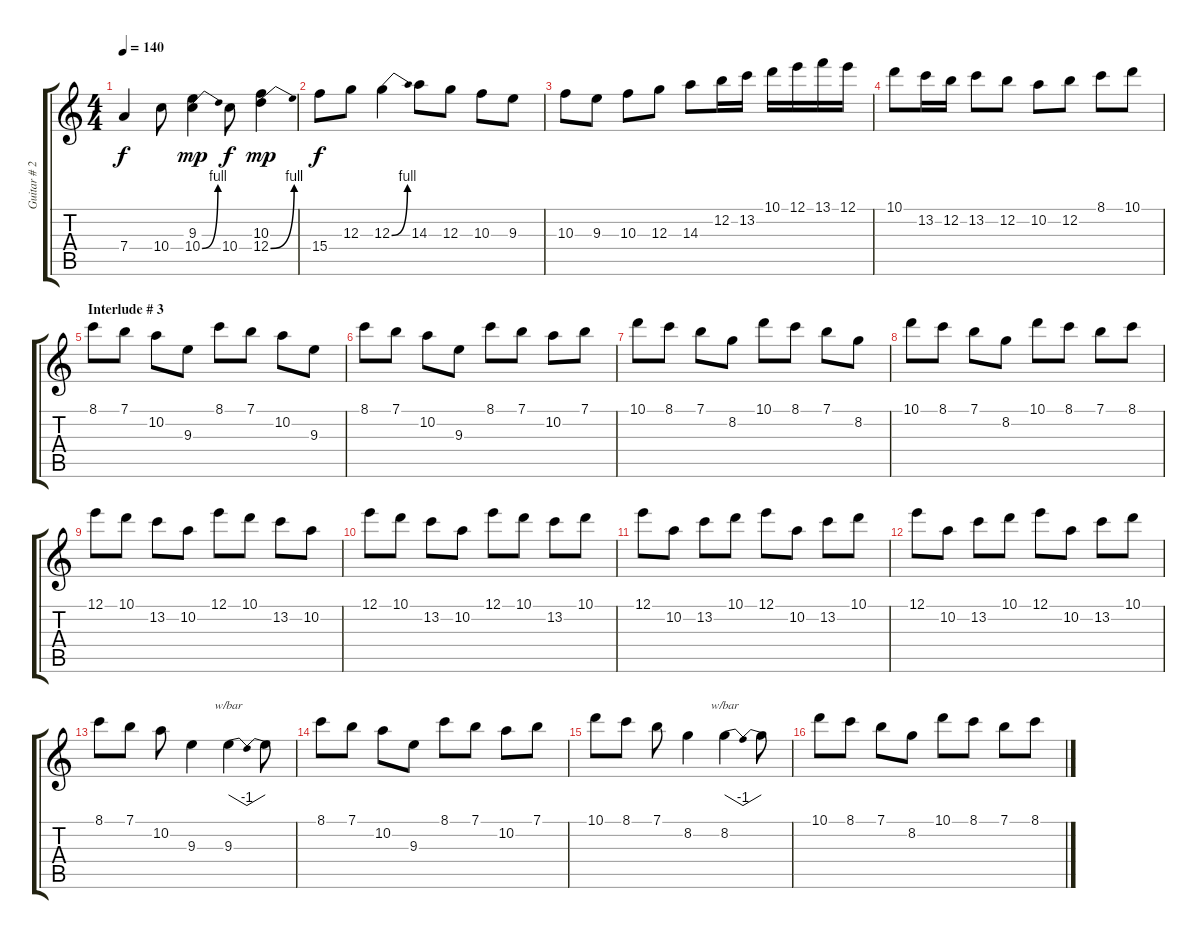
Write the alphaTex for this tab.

\track ("Guitar # 2 - Lead Guitar" "Guitar # 2") {instrument distortionguitar}
\staff {score tabs}
\tuning (E4 B3 G3 D3 A2 E2) {hide}
\ts (4 4)
\tempo 140
\clef g2
\ks c
7.4.4{dy f} 10.4.8 (9.3 10.4{be (bend 0 0 60 4)}).4{dy mp} 10.4.8{dy f} (10.3 12.4{be (bend 0 0 60 4)}).4{dy mp} |
15.4.8{dy f} 12.3.8 12.3{be (bend 0 0 60 4)}.4 14.3.8 12.3.8 10.3.8 9.3.8 |
10.3.8 9.3.8 10.3.8 12.3.8 14.3.8 12.2.16 13.2.16 10.1.16 12.1.16 13.1.16 12.1.16 |
10.1.8 13.2.16 12.2.16 13.2.8 12.2.8 10.2.8 12.2.8 8.1.8 10.1.8 |
\section ("" "Interlude # 3")
8.1.8 7.1.8 10.2.8 9.3.8 8.1.8 7.1.8 10.2.8 9.3.8 |
8.1.8 7.1.8 10.2.8 9.3.8 8.1.8 7.1.8 10.2.8 7.1.8 |
10.1.8 8.1.8 7.1.8 8.2.8 10.1.8 8.1.8 7.1.8 8.2.8 |
10.1.8 8.1.8 7.1.8 8.2.8 10.1.8 8.1.8 7.1.8 8.1.8 |
12.1.8 10.1.8 13.2.8 10.2.8 12.1.8 10.1.8 13.2.8 10.2.8 |
12.1.8 10.1.8 13.2.8 10.2.8 12.1.8 10.1.8 13.2.8 10.1.8 |
12.1.8 10.2.8 13.2.8 10.1.8 12.1.8 10.2.8 13.2.8 10.1.8 |
12.1.8 10.2.8 13.2.8 10.1.8 12.1.8 10.2.8 13.2.8 10.1.8 |
8.1.8 7.1.8 10.2.8 9.3.4 9.3.4{tbe (dip default 0 0 30 -4 60 0)} 9.3{t}.8 |
8.1.8 7.1.8 10.2.8 9.3.8 8.1.8 7.1.8 10.2.8 7.1.8 |
10.1.8 8.1.8 7.1.8 8.2.4 8.2.4{tbe (dip default 0 0 30 -4 60 0)} 8.2{t}.8 |
10.1.8 8.1.8 7.1.8 8.2.8 10.1.8 8.1.8 7.1.8 8.1.8
